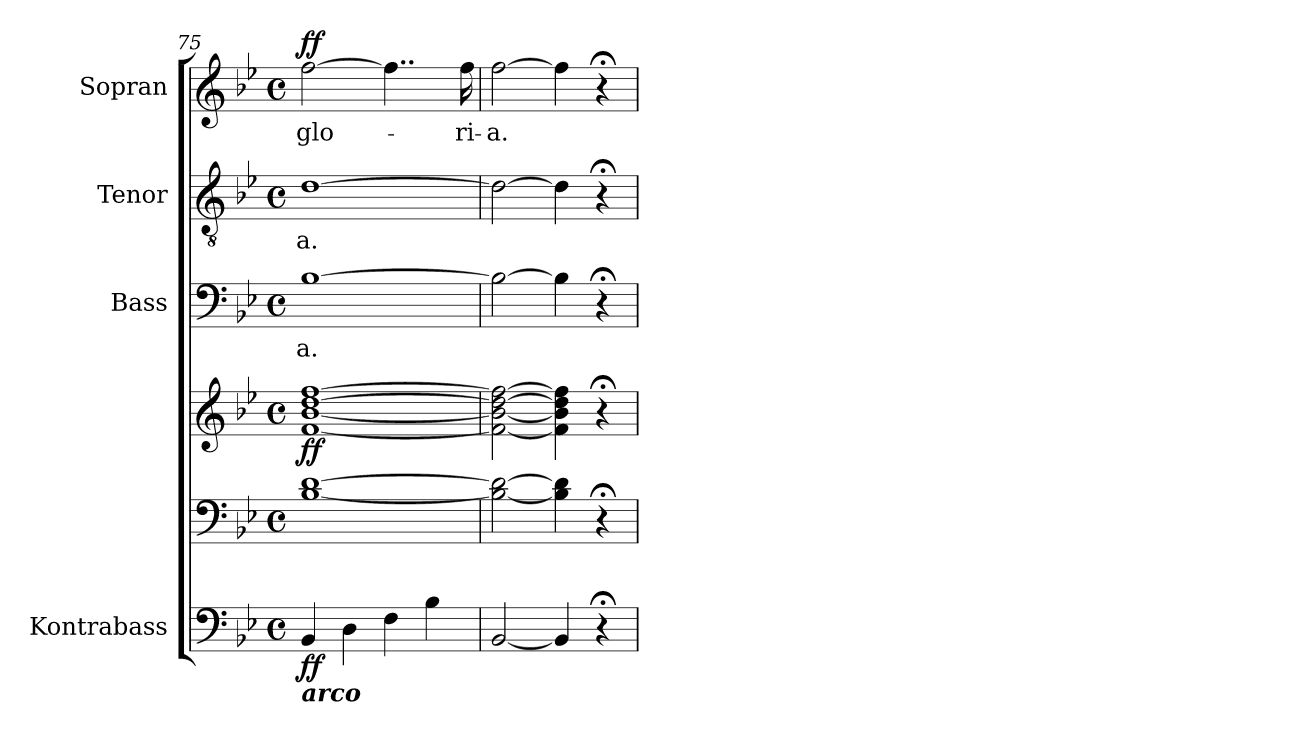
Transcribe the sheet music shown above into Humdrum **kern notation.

**kern	**dynam	**kern	**kern	**dynam	**kern	**text	**kern	**text	**kern	**text	**dynam
*part5	*part5	*part4	*part4	*part4	*part3	*part3	*part2	*part2	*part1	*part1	*part1
*staff6	*staff6	*staff5	*staff4	*staff4/5	*staff3	*staff3	*staff2	*staff2	*staff1	*staff1	*staff1
*I"Kontrabass	*	*	*	*	*I"Bass	*	*I"Tenor	*	*I"Sopran	*	*
*I'Kb.	*	*	*	*	*I'B.	*	*I'T.	*	*I'S.	*	*
*clefF4	*	*clefF4	*clefG2	*	*clefF4	*	*clefGv2	*	*clefG2	*	*
*ITrd7c12	*	*	*	*	*	*	*	*	*	*	*
*k[b-e-]	*	*k[b-e-]	*k[b-e-]	*	*k[b-e-]	*	*k[b-e-]	*	*k[b-e-]	*	*
*B-:	*	*B-:	*B-:	*	*B-:	*	*B-:	*	*B-:	*	*
*M4/4	*	*M4/4	*M4/4	*	*M4/4	*	*M4/4	*	*M4/4	*	*
*met(c)	*	*met(c)	*met(c)	*	*met(c)	*	*met(c)	*	*met(c)	*	*
=75	=75	=75	=75	=75	=75	=75	=75	=75	=75	=75	=75
!LO:TX:b:Bi:t=arco	!	!	!	!	!	!	!	!	!	!	!
!	!LO:DY:b	!	!	!LO:DY:b	!	!LO:LY:b	!	!LO:LY:b	!	!LO:LY:b	!LO:DY:a
4BBB-/	ff	[1B- [1d	[1f [1b- [1dd [1ff	ff	[1B-	-a.	[1d	-a.	[2ff\	glo-	ff
4DD\	.	.	.	.	.	.	.	.	.	.	.
4FF\	.	.	.	.	.	.	.	.	4..ff\]	.	.
4BB-\	.	.	.	.	.	.	.	.	.	.	.
!	!	!	!	!	!	!	!	!	!	!LO:LY:b	!
.	.	.	.	.	.	.	.	.	16ff\	-ri-	.
=76	=76	=76	=76	=76	=76	=76	=76	=76	=76	=76	=76
!	!	!	!	!	!	!	!	!	!	!LO:LY:b	!
[2BBB-/	.	2B-\_ 2d\_	2f\_ 2b-\_ 2dd\_ 2ff\_	.	2B-\_	.	2d\_	.	[2ff\	-a.	.
4BBB-/]	.	4B-\] 4d\]	4f\] 4b-\] 4dd\] 4ff\]	.	4B-\]	.	4d\]	.	4ff\]	.	.
4r;<	.	4r;<	4r;<	.	4r;<	.	4r;<	.	4r;<	.	.
=	=	=	=	=	=	=	=	=	=	=	=
*-	*-	*-	*-	*-	*-	*-	*-	*-	*-	*-	*-
